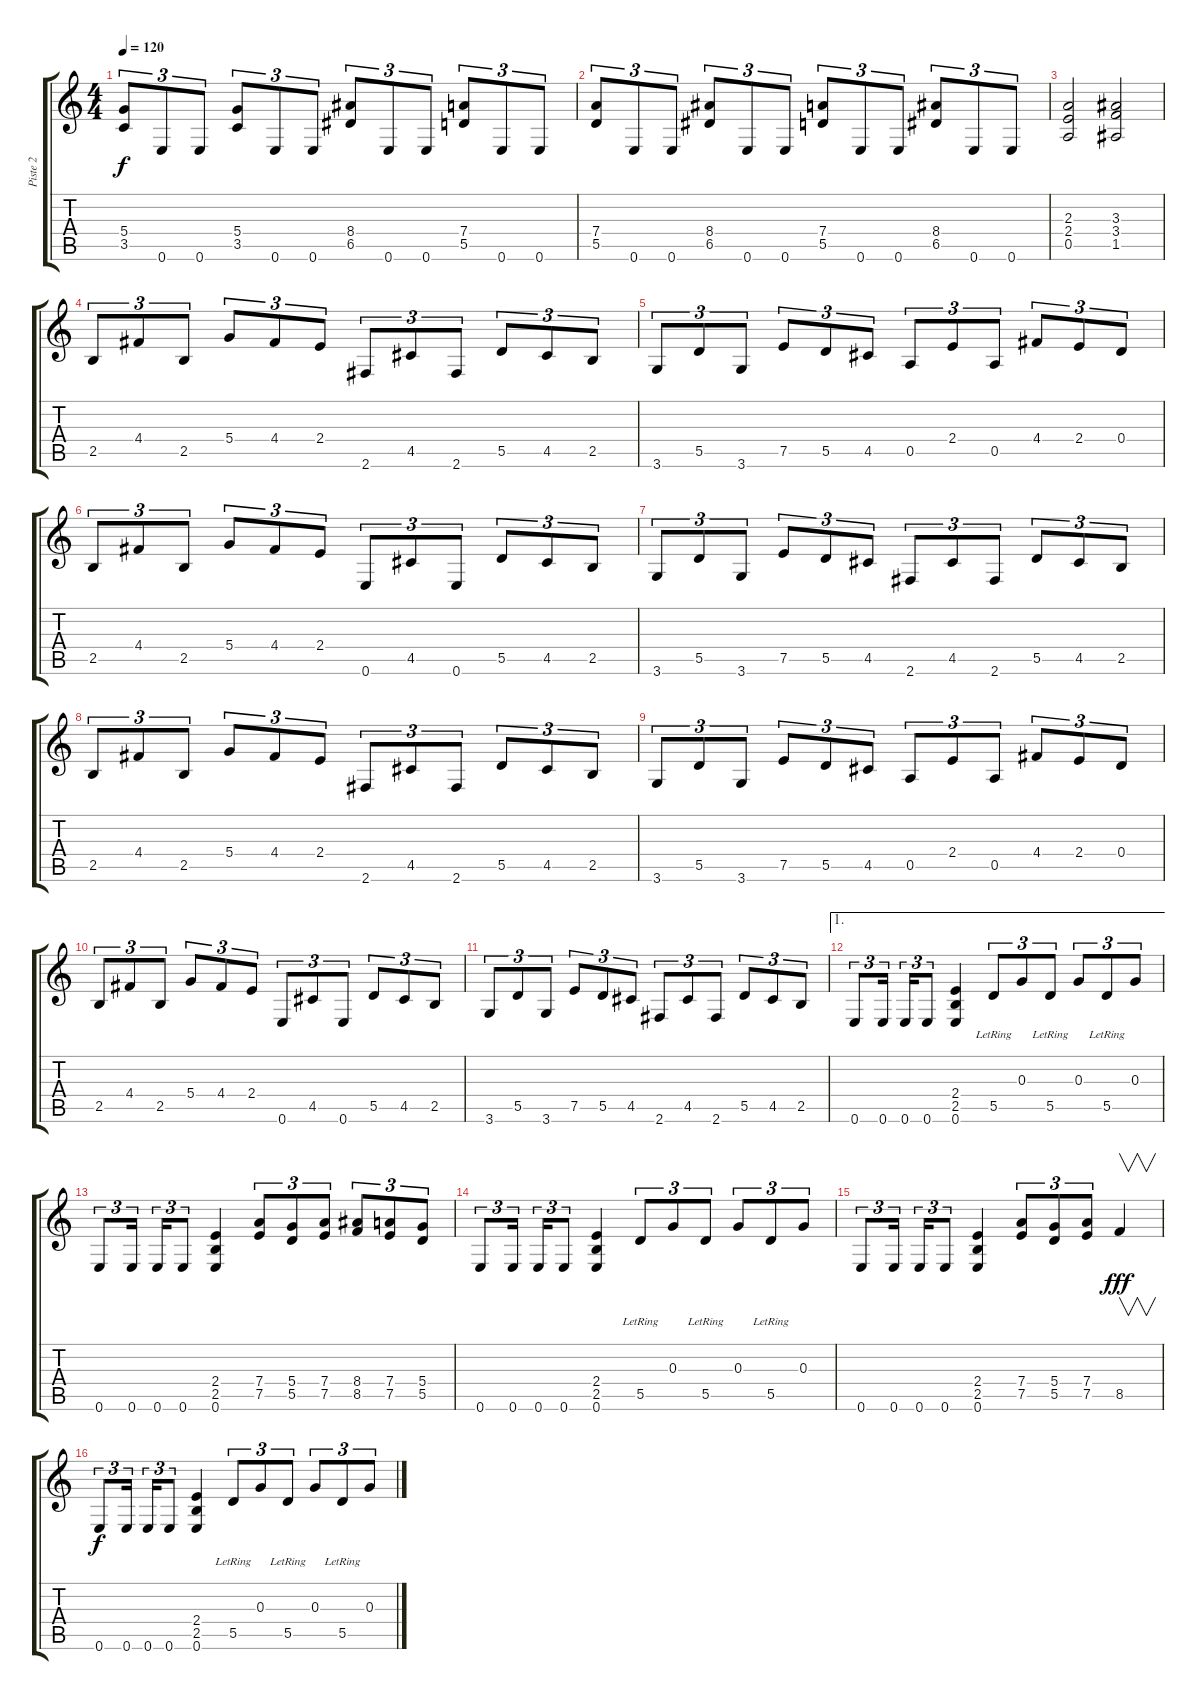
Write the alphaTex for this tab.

\track ("Piste 2" "Piste 2") {instrument overdrivenguitar}
\staff {score tabs}
\tuning (E4 B3 G3 D3 A2 E2) {hide}
\ts (4 4)
\tempo 120
\clef g2
\ks c
(5.4 3.5).8{tu (3 2) dy f} 0.6.8{tu (3 2)} 0.6.8{tu (3 2)} (5.4 3.5).8{tu (3 2)} 0.6.8{tu (3 2)} 0.6.8{tu (3 2)} (8.4 6.5).8{tu (3 2)} 0.6.8{tu (3 2)} 0.6.8{tu (3 2)} (7.4 5.5).8{tu (3 2)} 0.6.8{tu (3 2)} 0.6.8{tu (3 2)} |
(7.4 5.5).8{tu (3 2)} 0.6.8{tu (3 2)} 0.6.8{tu (3 2)} (8.4 6.5).8{tu (3 2)} 0.6.8{tu (3 2)} 0.6.8{tu (3 2)} (7.4 5.5).8{tu (3 2)} 0.6.8{tu (3 2)} 0.6.8{tu (3 2)} (8.4 6.5).8{tu (3 2)} 0.6.8{tu (3 2)} 0.6.8{tu (3 2)} |
(2.3 2.4 0.5).2 (3.3 3.4 1.5).2 |
2.5.8{tu (3 2)} 4.4.8{tu (3 2)} 2.5.8{tu (3 2)} 5.4.8{tu (3 2)} 4.4.8{tu (3 2)} 2.4.8{tu (3 2)} 2.6.8{tu (3 2)} 4.5.8{tu (3 2)} 2.6.8{tu (3 2)} 5.5.8{tu (3 2)} 4.5.8{tu (3 2)} 2.5.8{tu (3 2)} |
3.6.8{tu (3 2)} 5.5.8{tu (3 2)} 3.6.8{tu (3 2)} 7.5.8{tu (3 2)} 5.5.8{tu (3 2)} 4.5.8{tu (3 2)} 0.5.8{tu (3 2)} 2.4.8{tu (3 2)} 0.5.8{tu (3 2)} 4.4.8{tu (3 2)} 2.4.8{tu (3 2)} 0.4.8{tu (3 2)} |
2.5.8{tu (3 2)} 4.4.8{tu (3 2)} 2.5.8{tu (3 2)} 5.4.8{tu (3 2)} 4.4.8{tu (3 2)} 2.4.8{tu (3 2)} 0.6.8{tu (3 2)} 4.5.8{tu (3 2)} 0.6.8{tu (3 2)} 5.5.8{tu (3 2)} 4.5.8{tu (3 2)} 2.5.8{tu (3 2)} |
3.6.8{tu (3 2)} 5.5.8{tu (3 2)} 3.6.8{tu (3 2)} 7.5.8{tu (3 2)} 5.5.8{tu (3 2)} 4.5.8{tu (3 2)} 2.6.8{tu (3 2)} 4.5.8{tu (3 2)} 2.6.8{tu (3 2)} 5.5.8{tu (3 2)} 4.5.8{tu (3 2)} 2.5.8{tu (3 2)} |
2.5.8{tu (3 2)} 4.4.8{tu (3 2)} 2.5.8{tu (3 2)} 5.4.8{tu (3 2)} 4.4.8{tu (3 2)} 2.4.8{tu (3 2)} 2.6.8{tu (3 2)} 4.5.8{tu (3 2)} 2.6.8{tu (3 2)} 5.5.8{tu (3 2)} 4.5.8{tu (3 2)} 2.5.8{tu (3 2)} |
3.6.8{tu (3 2)} 5.5.8{tu (3 2)} 3.6.8{tu (3 2)} 7.5.8{tu (3 2)} 5.5.8{tu (3 2)} 4.5.8{tu (3 2)} 0.5.8{tu (3 2)} 2.4.8{tu (3 2)} 0.5.8{tu (3 2)} 4.4.8{tu (3 2)} 2.4.8{tu (3 2)} 0.4.8{tu (3 2)} |
2.5.8{tu (3 2)} 4.4.8{tu (3 2)} 2.5.8{tu (3 2)} 5.4.8{tu (3 2)} 4.4.8{tu (3 2)} 2.4.8{tu (3 2)} 0.6.8{tu (3 2)} 4.5.8{tu (3 2)} 0.6.8{tu (3 2)} 5.5.8{tu (3 2)} 4.5.8{tu (3 2)} 2.5.8{tu (3 2)} |
3.6.8{tu (3 2)} 5.5.8{tu (3 2)} 3.6.8{tu (3 2)} 7.5.8{tu (3 2)} 5.5.8{tu (3 2)} 4.5.8{tu (3 2)} 2.6.8{tu (3 2)} 4.5.8{tu (3 2)} 2.6.8{tu (3 2)} 5.5.8{tu (3 2)} 4.5.8{tu (3 2)} 2.5.8{tu (3 2)} |
\ae 1
0.6.8{tu (3 2)} 0.6.16{tu (3 2)} 0.6.16{tu (3 2)} 0.6.8{tu (3 2)} (2.4 2.5 0.6).4 5.5{lr}.8{tu (3 2)} 0.3.8{tu (3 2)} 5.5{lr}.8{tu (3 2)} 0.3.8{tu (3 2)} 5.5{lr}.8{tu (3 2)} 0.3.8{tu (3 2)} |
0.6.8{tu (3 2)} 0.6.16{tu (3 2)} 0.6.16{tu (3 2)} 0.6.8{tu (3 2)} (2.4 2.5 0.6).4 (7.4 7.5).8{tu (3 2)} (5.4 5.5).8{tu (3 2)} (7.4 7.5).8{tu (3 2)} (8.4 8.5).8{tu (3 2)} (7.4 7.5).8{tu (3 2)} (5.4 5.5).8{tu (3 2)} |
0.6.8{tu (3 2)} 0.6.16{tu (3 2)} 0.6.16{tu (3 2)} 0.6.8{tu (3 2)} (2.4 2.5 0.6).4 5.5{lr}.8{tu (3 2)} 0.3.8{tu (3 2)} 5.5{lr}.8{tu (3 2)} 0.3.8{tu (3 2)} 5.5{lr}.8{tu (3 2)} 0.3.8{tu (3 2)} |
0.6.8{tu (3 2)} 0.6.16{tu (3 2)} 0.6.16{tu (3 2)} 0.6.8{tu (3 2)} (2.4 2.5 0.6).4 (7.4 7.5).8{tu (3 2)} (5.4 5.5).8{tu (3 2)} (7.4 7.5).8{tu (3 2)} 8.5.4{v dy fff instrument guitarharmonics} |
0.6.8{tu (3 2) dy f instrument overdrivenguitar} 0.6.16{tu (3 2)} 0.6.16{tu (3 2)} 0.6.8{tu (3 2)} (2.4 2.5 0.6).4 5.5{lr}.8{tu (3 2)} 0.3.8{tu (3 2)} 5.5{lr}.8{tu (3 2)} 0.3.8{tu (3 2)} 5.5{lr}.8{tu (3 2)} 0.3.8{tu (3 2)}
